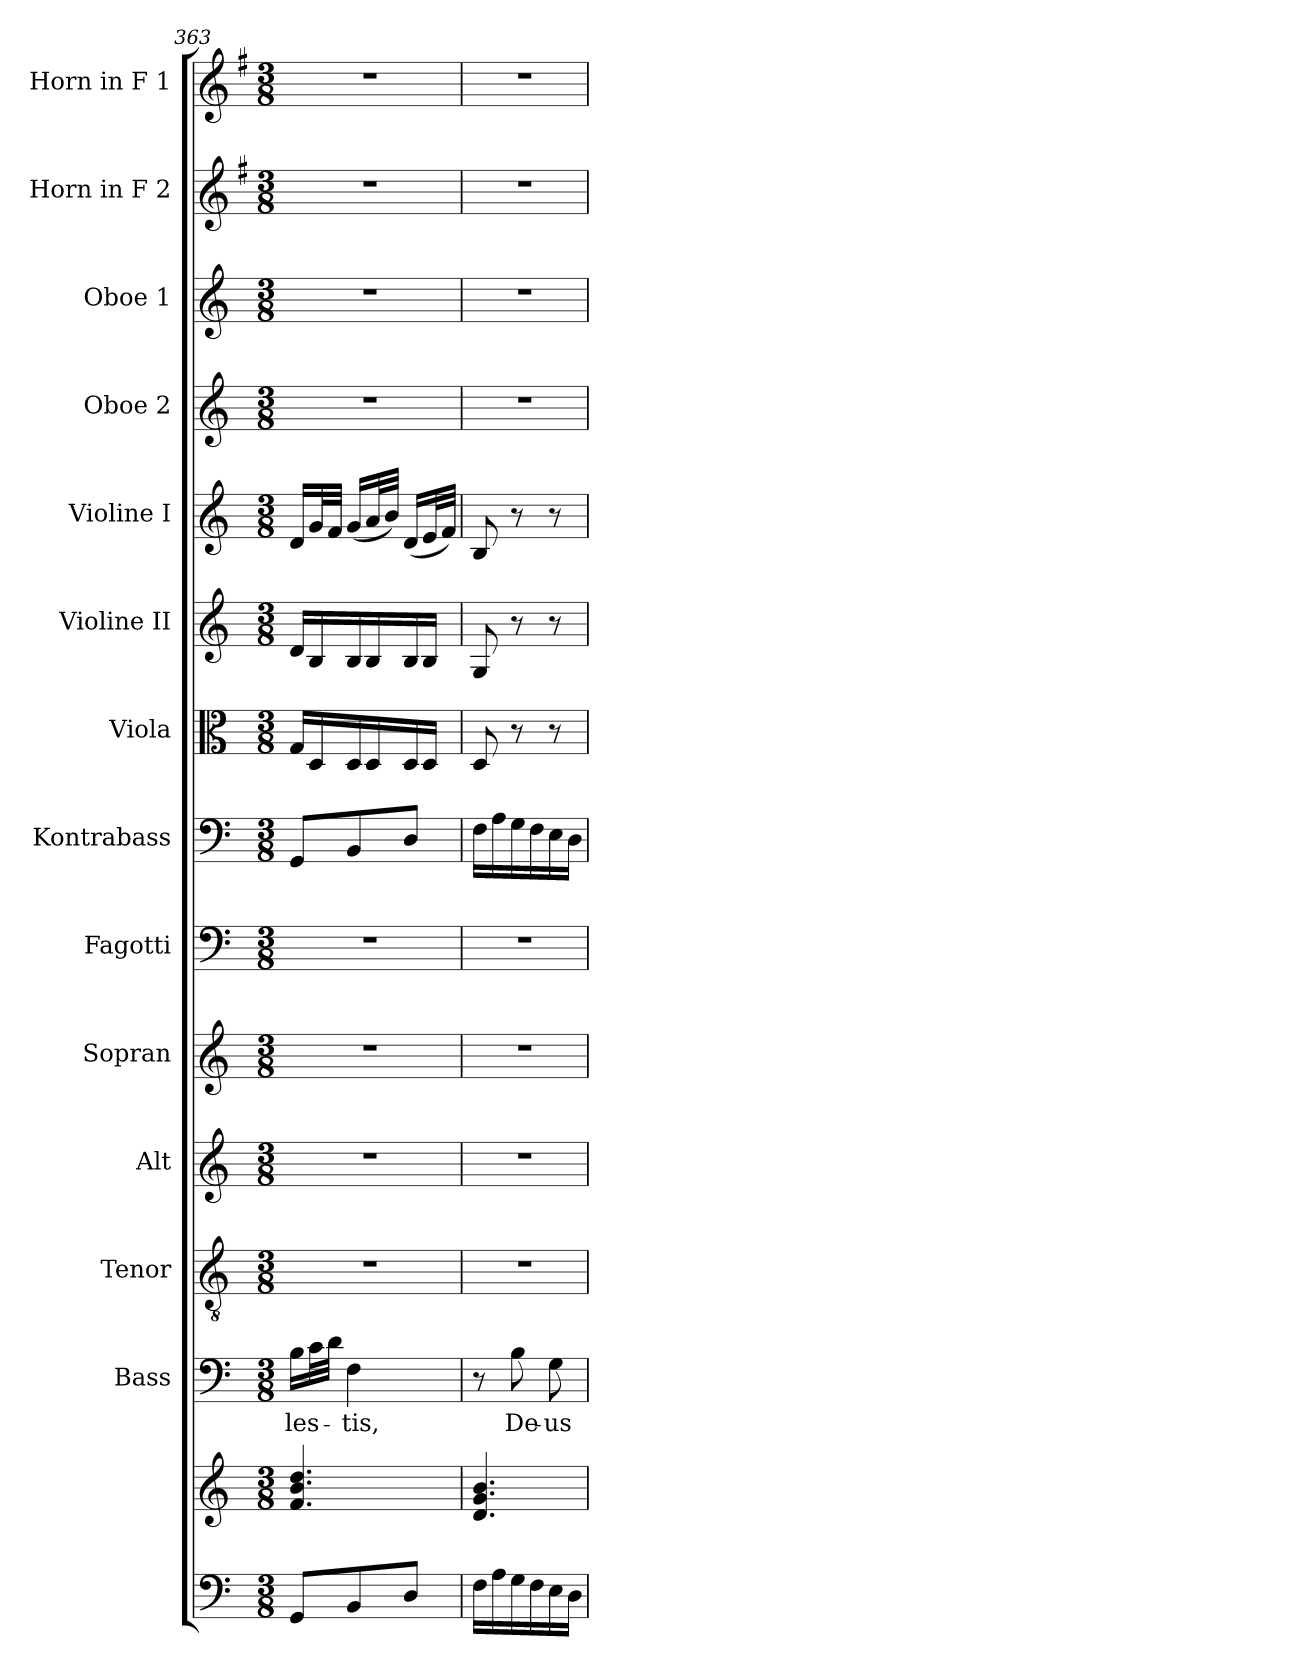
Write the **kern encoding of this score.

**kern	**kern	**kern	**text	**kern	**kern	**kern	**kern	**kern	**kern	**kern	**kern	**kern	**kern	**kern	**kern
*part14	*part14	*part13	*part13	*part12	*part11	*part10	*part9	*part8	*part7	*part6	*part5	*part4	*part3	*part2	*part1
*staff15	*staff14	*staff13	*staff13	*staff12	*staff11	*staff10	*staff9	*staff8	*staff7	*staff6	*staff5	*staff4	*staff3	*staff2	*staff1
*	*	*I"Bass	*	*I"Tenor	*I"Alt	*I"Sopran	*I"Fagotti	*I"Kontrabass	*I"Viola	*I"Violine II	*I"Violine I	*I"Oboe 2	*I"Oboe 1	*I"Horn in F 2	*I"Horn in F 1
*	*	*I'B.	*	*I'T.	*I'A.	*I'S.	*I'Fg.	*I'Kb.	*I'Vla.	*I'Vl. II	*I'Vl. I	*I'Ob. 2	*I'Ob. 1	*	*
*clefF4	*clefG2	*clefF4	*	*clefGv2	*clefG2	*clefG2	*clefF4	*clefF4	*clefC3	*clefG2	*clefG2	*clefG2	*clefG2	*clefG2	*clefG2
*	*	*	*	*	*	*	*	*ITrd7c12	*	*	*	*	*	*ITrd4c7	*ITrd4c7
*k[]	*k[]	*k[]	*	*k[]	*k[]	*k[]	*k[]	*k[]	*k[]	*k[]	*k[]	*k[]	*k[]	*k[]	*k[]
*C:	*C:	*C:	*	*C:	*C:	*C:	*C:	*C:	*C:	*C:	*C:	*C:	*C:	*C:	*C:
*M3/8	*M3/8	*M3/8	*	*M3/8	*M3/8	*M3/8	*M3/8	*M3/8	*M3/8	*M3/8	*M3/8	*M3/8	*M3/8	*M3/8	*M3/8
=363	=363	=363	=363	=363	=363	=363	=363	=363	=363	=363	=363	=363	=363	=363	=363
!	!	!	!LO:LY:b	!	!	!	!	!	!	!	!	!	!	!	!
8GG/L	4.f/ 4.b/ 4.dd/	16B\LL	-les-	4.r	4.r	4.r	4.r	8GGG/L	16G/LL	16d/LL	16d/LL	4.r	4.r	4.r	4.r
.	.	32c\L	.	.	.	.	.	.	16D/	16B/	32g/L	.	.	.	.
.	.	32d\JJJ	.	.	.	.	.	.	.	.	32f/JJJ	.	.	.	.
!	!	!	!LO:LY:b	!	!	!	!	!	!	!	!	!	!	!	!
8BB/	.	4F\	-tis,	.	.	.	.	8BBB/	16D/	16B/	(<16g/LL	.	.	.	.
.	.	.	.	.	.	.	.	.	16D/	16B/	32a/L	.	.	.	.
.	.	.	.	.	.	.	.	.	.	.	32b/JJJ)	.	.	.	.
8D/J	.	.	.	.	.	.	.	8DD/J	16D/	16B/	(<16d/LL	.	.	.	.
.	.	.	.	.	.	.	.	.	16D/JJ	16B/JJ	32e/L	.	.	.	.
.	.	.	.	.	.	.	.	.	.	.	32f/JJJ)	.	.	.	.
!!LO:PB:g=z
=364	=364	=364	=364	=364	=364	=364	=364	=364	=364	=364	=364	=364	=364	=364	=364
16F\LL	4.d/ 4.g/ 4.b/	8r	.	4.r	4.r	4.r	4.r	16FF\LL	8D/	8G/	8B/	4.r	4.r	4.r	4.r
16A\	.	.	.	.	.	.	.	16AA\	.	.	.	.	.	.	.
!	!	!	!LO:LY:b	!	!	!	!	!	!	!	!	!	!	!	!
16G\	.	8B\	De-	.	.	.	.	16GG\	8r	8r	8r	.	.	.	.
16F\	.	.	.	.	.	.	.	16FF\	.	.	.	.	.	.	.
!	!	!	!LO:LY:b	!	!	!	!	!	!	!	!	!	!	!	!
16E\	.	8G\	-us	.	.	.	.	16EE\	8r	8r	8r	.	.	.	.
16D\JJ	.	.	.	.	.	.	.	16DD\JJ	.	.	.	.	.	.	.
=	=	=	=	=	=	=	=	=	=	=	=	=	=	=	=
*-	*-	*-	*-	*-	*-	*-	*-	*-	*-	*-	*-	*-	*-	*-	*-
